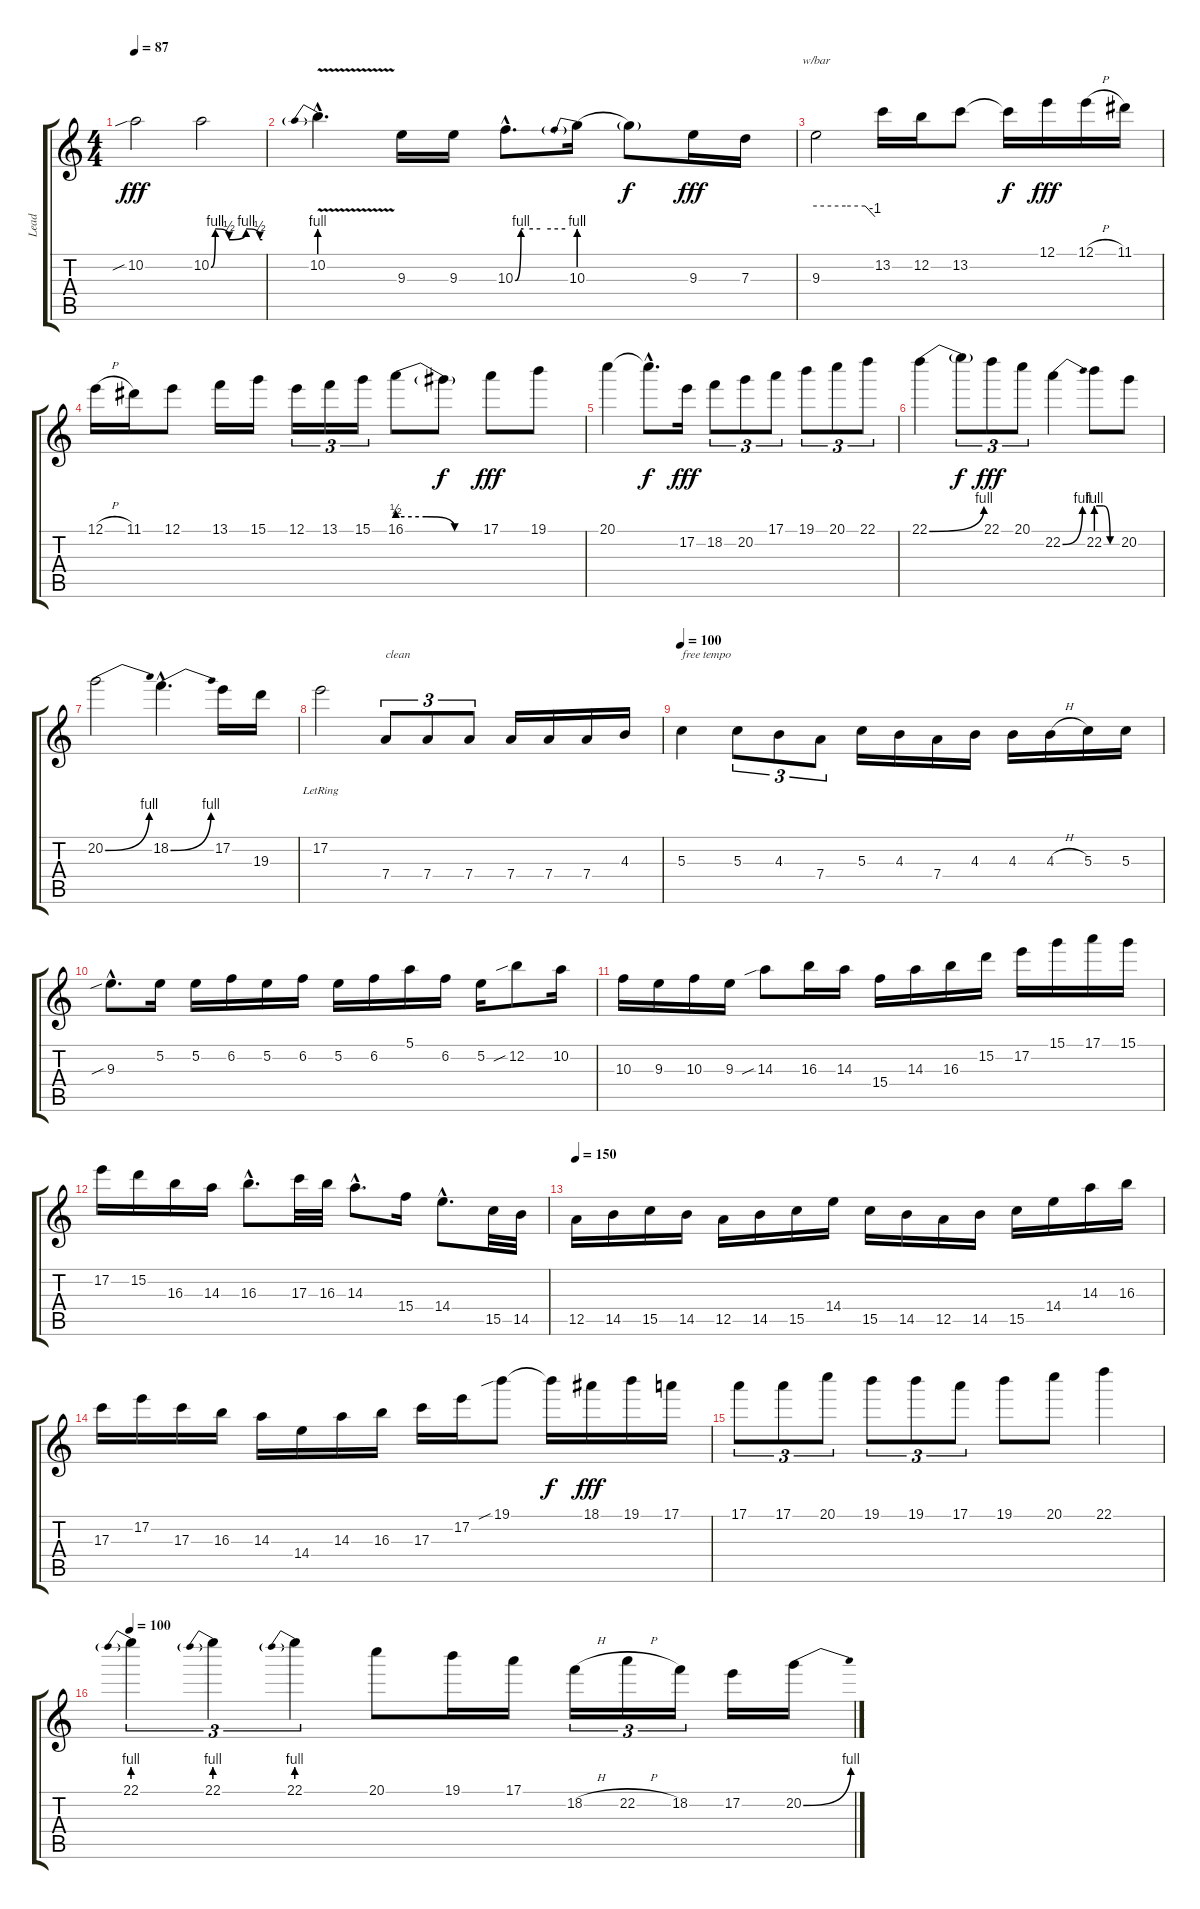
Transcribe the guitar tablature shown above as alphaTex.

\track ("Lead" "Lead") {instrument electricguitarclean}
\staff {score tabs}
\tuning (E4 B3 G3 D3 A2 E2) {hide}
\ts (4 4)
\tempo 87
\clef g2
\ks c
10.2{sib}.2{dy fff} 10.2{be (custom 0 0 5 4 21 2 41 4 57 2 60 2)}.2 |
10.2{be (prebend 0 4 60 4) v hac}.4{d} 9.3.16 9.3.16 10.3{be (custom 0 0 7 4 10 4 30 4 60 4) hac}.8{d} 10.3{be (prebend 0 4 60 4)}.16 10.3{t}.8{dy f} 9.3.16{dy fff} 7.3.16 |
9.3.2{tbe (custom default 0 0 30 0 50 0 60 -4)} 13.2.16 12.2.16 13.2.8 13.2{t}.16{dy f} 12.1.16{dy fff} 12.1{h}.16 11.1.16 |
12.1{h}.16 11.1.16 12.1.8 13.1.16 15.1.16 12.1.16{tu (3 2)} 13.1.16{tu (3 2)} 15.1.16{tu (3 2)} 16.1{be (custom 0 2 20 2 40 0 60 0)}.8 16.1{t}.8{dy f} 17.1.8{dy fff} 19.1.8 |
20.1.4 20.1{hac t}.8{d dy f} 17.2.16{dy fff} 18.2.8{tu (3 2)} 20.2.8{tu (3 2)} 17.1.8{tu (3 2)} 19.1.8{tu (3 2)} 20.1.8{tu (3 2)} 22.1.8{tu (3 2)} |
22.1{be (bend 0 0 60 4)}.4 22.1{t}.8{tu (3 2) dy f} 22.1.8{tu (3 2) dy fff} 20.1.8{tu (3 2)} 22.2{be (bend 0 0 60 4)}.4 22.2{be (custom 0 4 20 4 40 0 60 0)}.8 20.2.8 |
20.2{be (bend 0 0 60 4)}.2 18.2{be (bend 0 0 60 4) hac}.4{d} 17.2.16 19.3.16 |
17.2{lr}.2 7.4.8{tu (3 2) txt "clean" instrument electricguitarclean} 7.4.8{tu (3 2)} 7.4.8{tu (3 2)} 7.4.16 7.4.16 7.4.16 4.3.16 |
\tempo 100
5.3.4{txt "free tempo"} 5.3.8{tu (3 2)} 4.3.8{tu (3 2)} 7.4.8{tu (3 2)} 5.3.16 4.3.16 7.4.16 4.3.16 4.3.16 4.3{h}.16 5.3.16 5.3.16 |
9.3{sib hac}.8{d} 5.2.16 5.2.16 6.2.16 5.2.16 6.2.16 5.2.16 6.2.16 5.1.16 6.2.16 5.2.16 12.2{sib}.8 10.2.16 |
10.3.16 9.3.16 10.3.16 9.3.16 14.3{sib}.8 16.3.16 14.3.16 15.4.16 14.3.16 16.3.16 15.2.16 17.2.16 15.1.16 17.1.16 15.1.16 |
17.2.16 15.2.16 16.3.16 14.3.16 16.3{hac}.8{d} 17.3.32 16.3.32 14.3{hac}.8{d} 15.4.16 14.4{hac}.8{d} 15.5.32 14.5.32 |
\tempo 150
12.5.16 14.5.16 15.5.16 14.5.16 12.5.16 14.5.16 15.5.16 14.4.16 15.5.16 14.5.16 12.5.16 14.5.16 15.5.16 14.4.16 14.3.16 16.3.16 |
17.3.16 17.2.16 17.3.16 16.3.16 14.3.16 14.4.16 14.3.16 16.3.16 17.3.16 17.2.16 19.1{sib}.8 19.1{t}.16{dy f} 18.1.16{dy fff} 19.1.16 17.1.16 |
17.1.8{tu (3 2)} 17.1.8{tu (3 2)} 20.1.8{tu (3 2)} 19.1.8{tu (3 2)} 19.1.8{tu (3 2)} 17.1.8{tu (3 2)} 19.1.8 20.1.8 22.1.4 |
\tempo 100
22.1{be (prebend 0 4 60 4)}.4{tu (3 2)} 22.1{be (prebend 0 4 60 4)}.4{tu (3 2)} 22.1{be (prebend 0 4 60 4)}.4{tu (3 2)} 20.1.8 19.1.16 17.1.16 18.2{h}.16{tu (3 2)} 22.2{h}.16{tu (3 2)} 18.2.16{tu (3 2)} 17.2.16 20.2{be (bend 0 0 60 4)}.16
